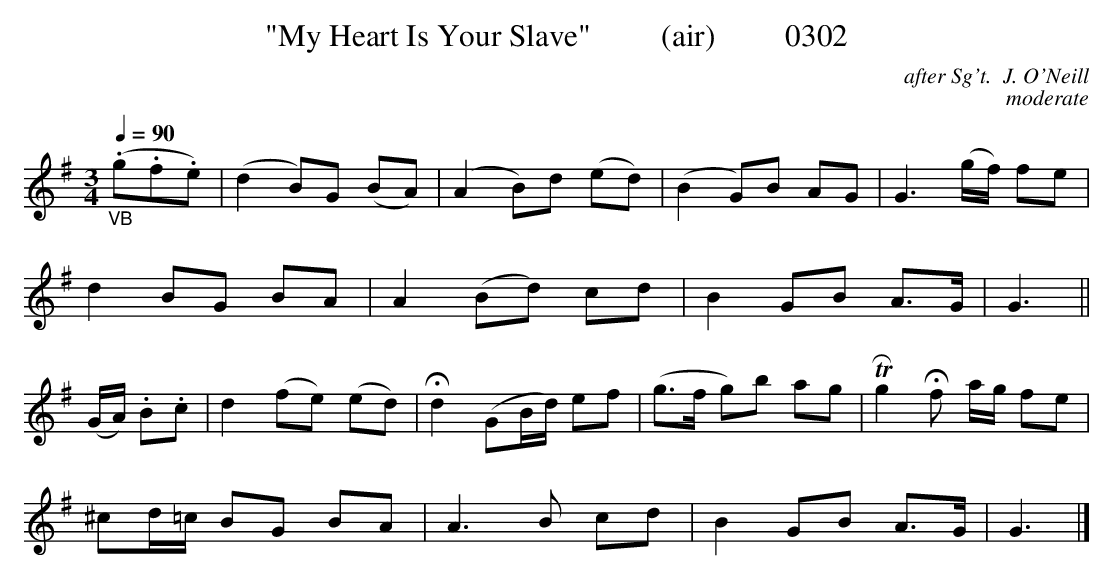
X:1
T:"My Heart Is Your Slave"         (air)         0302
C:after Sg't.  J. O'Neill
C:moderate
Q:1/4=90
M:3/4
L:1/8
K:G
"_VB"(.g.f.e)|(d2B)G (BA)|(A2B)d (ed)|(B2G)B AG|G3(g/2f/2) fe|
d2BG BA|A2(Bd) cd|B2GB A3/2G/2|G3||
(G/2A/2) .B.c|d2(fe) (ed)|Hd2(GB/2d/2) ef|(g3/2f/2 g)b ag|TRg2 Hf a/2g/2 fe|
^cd/2=c/2 BG BA|A3B cd|B2GB A3/2G/2|G3|]
